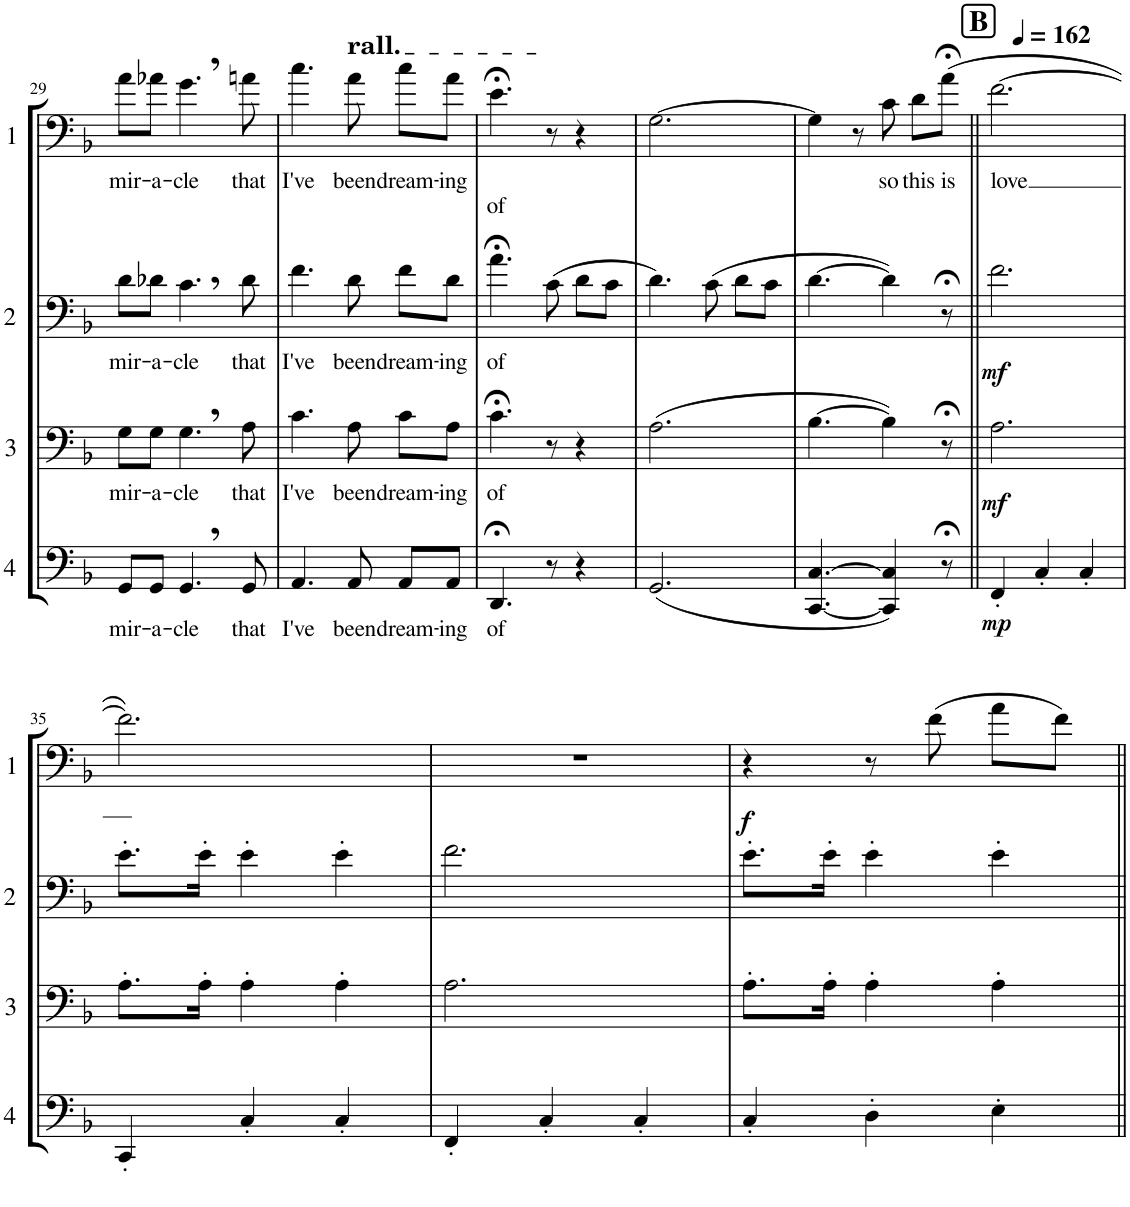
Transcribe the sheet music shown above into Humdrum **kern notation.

**kern	**text	**dynam	**kern	**text	**dynam	**kern	**text	**dynam	**kern	**text	**text	**dynam
*part4	*part4	*part4	*part3	*part3	*part3	*part2	*part2	*part2	*part1	*part1	*part1	*part1
*staff4	*staff4	*staff4	*staff3	*staff3	*staff3	*staff2	*staff2	*staff2	*staff1	*staff1	*staff1	*staff1
*I"Euphonium 4	*	*	*I"Euphonium 3	*	*	*I"Euphonium 2	*	*	*I"Euphonium 1	*	*	*
!!LO:PB:g=z
*clefF4	*	*	*clefF4	*	*	*clefF4	*	*	*clefF4	*	*	*
*k[b-]	*	*	*k[b-]	*	*	*k[b-]	*	*	*k[b-]	*	*	*
*M3/4	*	*	*M3/4	*	*	*M3/4	*	*	*M3/4	*	*	*
=29	=29	=29	=29	=29	=29	=29	=29	=29	=29	=29	=29	=29
!	!LO:LY:b	!	!	!LO:LY:b	!	!	!LO:LY:b	!	!	!LO:LY:b	!	!
8GG/L	mir-	.	8G\L	mir-	.	8d\L	mir-	.	8a\L	mir-	.	.
!	!LO:LY:b	!	!	!LO:LY:b	!	!	!LO:LY:b	!	!	!LO:LY:b	!	!
8GG/J	-a-	.	8G\J	-a-	.	8d-X\J	-a-	.	8a-X\J	-a-	.	.
!	!LO:LY:b	!	!	!LO:LY:b	!	!	!LO:LY:b	!	!	!LO:LY:b	!	!
4.GG,/	-cle	.	4.G,\	-cle	.	4.c,\	-cle	.	4.g,\	-cle	.	.
!	!LO:LY:b	!	!	!LO:LY:b	!	!	!LO:LY:b	!	!	!LO:LY:b	!	!
8GG/	that	.	8A\	that	.	8d-\	that	.	8an\	that	.	.
=30	=30	=30	=30	=30	=30	=30	=30	=30	=30	=30	=30	=30
!	!LO:LY:b	!	!	!LO:LY:b	!	!	!LO:LY:b	!	!	!LO:LY:b	!	!
4.AA/	I've	.	4.c\	I've	.	4.f\	I've	.	4.cc\	I've	.	.
!	!	!	!	!	!	!	!	!	!LO:TX:a:t=rall.	!	!	!
!	!LO:LY:b	!	!	!LO:LY:b	!	!	!LO:LY:b	!	!	!LO:LY:b	!	!
8AA/	been	.	8A\	been	.	8d\	been	.	8a\	been	.	.
!	!LO:LY:b	!	!	!LO:LY:b	!	!	!LO:LY:b	!	!	!LO:LY:b	!	!
8AA/L	dream-	.	8c\L	dream-	.	8f\L	dream-	.	8cc\L	dream-	.	.
!	!LO:LY:b	!	!	!LO:LY:b	!	!	!LO:LY:b	!	!	!LO:LY:b	!	!
8AA/J	-ing	.	8A\J	-ing	.	8d\J	-ing	.	8a\J	-ing	.	.
=31	=31	=31	=31	=31	=31	=31	=31	=31	=31	=31	=31	=31
!	!LO:LY:b	!	!	!LO:LY:b	!	!	!LO:LY:b	!	!	!	!LO:LY:b	!
4.DD;</	of	.	4.c;<\	of	.	4.a;<\	of	.	4.e;<\	.	of	.
8r	.	.	8r	.	.	(8c\	.	.	8r	.	.	.
4r	.	.	4r	.	.	8d\L	.	.	4r	.	.	.
.	.	.	.	.	.	8c\J	.	.	.	.	.	.
=32	=32	=32	=32	=32	=32	=32	=32	=32	=32	=32	=32	=32
(2.GG/	.	.	(2.A\	.	.	4.d\)	.	.	[2.G\	.	.	.
.	.	.	.	.	.	(8c\	.	.	.	.	.	.
.	.	.	.	.	.	8d\L	.	.	.	.	.	.
.	.	.	.	.	.	8c\J	.	.	.	.	.	.
=33	=33	=33	=33	=33	=33	=33	=33	=33	=33	=33	=33	=33
[4.CC/ [4.C/	.	.	[4.B-\	.	.	[4.d\	.	.	4G\]	.	.	.
.	.	.	.	.	.	.	.	.	8r	.	.	.
!	!	!	!	!	!	!	!	!	!	!LO:LY:b	!	!
4CC/] 4C/])	.	.	4B-\])	.	.	4d\])	.	.	8c\	so	.	.
!	!	!	!	!	!	!	!	!	!	!LO:LY:b	!	!
.	.	.	.	.	.	.	.	.	8d\L	this	.	.
!	!	!	!	!	!	!	!	!	!	!LO:LY:b	!	!
8r;<	.	.	8r;<	.	.	8r;<	.	.	(8a;<\J	is	.	.
=34||	=34||	=34||	=34||	=34||	=34||	=34||	=34||	=34||	=34||	=34||	=34||	=34||
!!LO:REH:place=s1:a:B:cj:fs=14:t=B
*	*	*	*	*	*	*	*	*	*MM162	*	*	*
!	!	!LO:DY:b	!	!	!LO:DY:b	!	!	!LO:DY:b	!	!LO:LY:b	!	!
4FF'/	.	mp	2.A\	.	mf	2.f\	.	mf	[2.f\	love	.	.
4C'/	.	.	.	.	.	.	.	.	.	.	.	.
4C'/	.	.	.	.	.	.	.	.	.	.	.	.
!!LO:LB:g=z
=35	=35	=35	=35	=35	=35	=35	=35	=35	=35	=35	=35	=35
4CC'/	.	.	8.A'\L	.	.	8.e'\L	.	.	2.f\])	.	.	.
.	.	.	16A'\Jk	.	.	16e'\Jk	.	.	.	.	.	.
4C'/	.	.	4A'\	.	.	4e'\	.	.	.	.	.	.
4C'/	.	.	4A'\	.	.	4e'\	.	.	.	.	.	.
=36	=36	=36	=36	=36	=36	=36	=36	=36	=36	=36	=36	=36
4FF'/	.	.	2.A\	.	.	2.f\	.	.	2.r	.	.	.
4C'/	.	.	.	.	.	.	.	.	.	.	.	.
4C'/	.	.	.	.	.	.	.	.	.	.	.	.
=37	=37	=37	=37	=37	=37	=37	=37	=37	=37	=37	=37	=37
!	!	!	!	!	!	!	!	!	!	!	!	!LO:DY:b
4C'/	.	.	8.A'\L	.	.	8.e'\L	.	.	4r	.	.	f
.	.	.	16A'\Jk	.	.	16e'\Jk	.	.	.	.	.	.
4D'\	.	.	4A'\	.	.	4e'\	.	.	8r	.	.	.
.	.	.	.	.	.	.	.	.	(8f\	.	.	.
4E'\	.	.	4A'\	.	.	4e'\	.	.	8a\L	.	.	.
.	.	.	.	.	.	.	.	.	8f\J)	.	.	.
=||	=||	=||	=||	=||	=||	=||	=||	=||	=||	=||	=||	=||
*-	*-	*-	*-	*-	*-	*-	*-	*-	*-	*-	*-	*-
